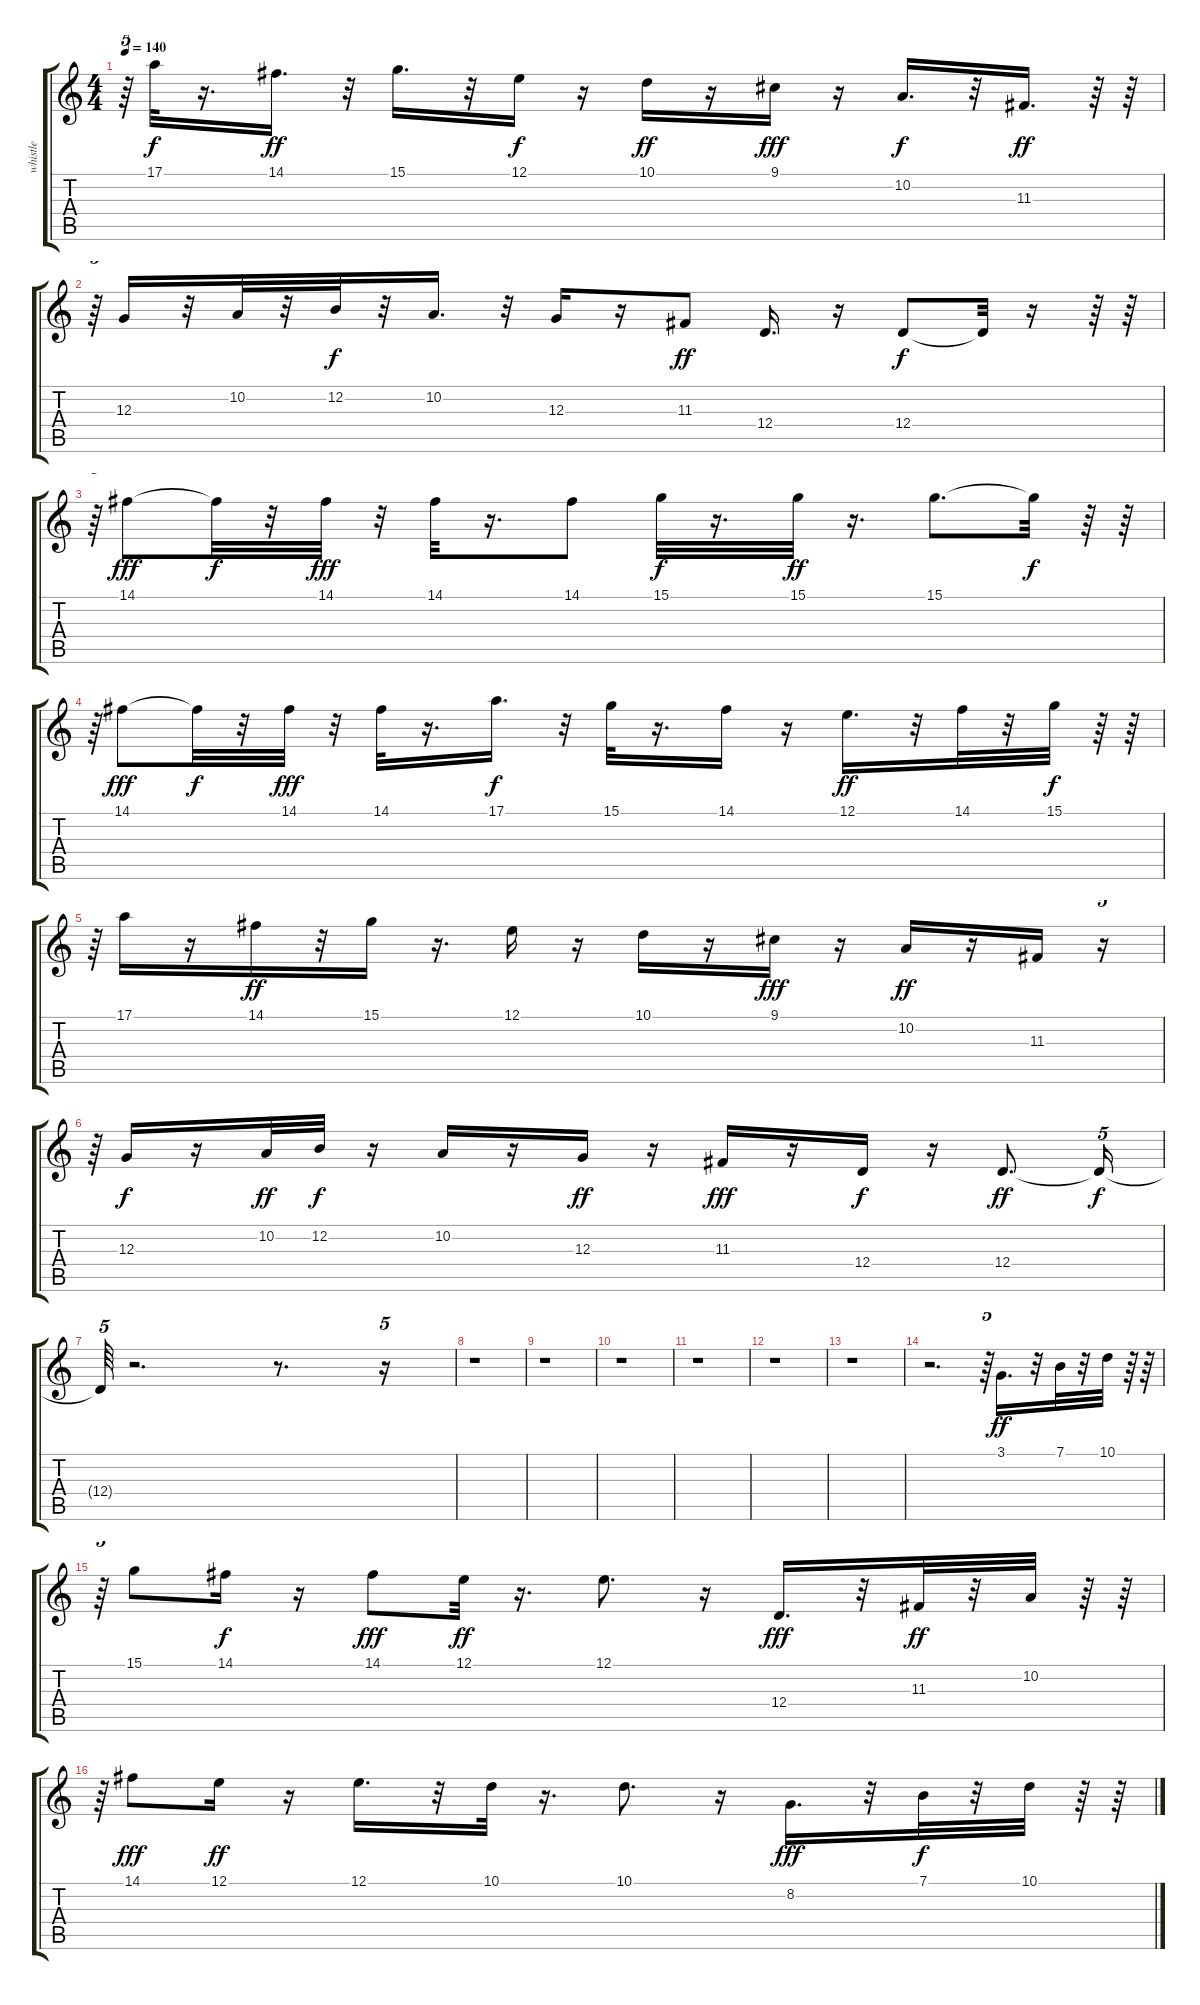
\track ("whistle" "whistle") {instrument whistle}
\staff {score tabs}
\tuning (E4 B3 G3 D3 A2 E2) {hide}
\ts (4 4)
\tempo 140
\clef g2
\ks c
r.64{tu (5 4) dy p} 17.1.32{dy f} r.16{d} 14.1.16{d dy ff} r.32 15.1.16{d} r.32 12.1.16{dy f} r.16 10.1.16{dy ff} r.16 9.1.16{dy fff} r.16 10.2.16{d dy f} r.32 11.3.16{d dy ff} r.64 r.64 |
r.64{tu (5 4)} 12.3.16 r.32 10.2.32 r.32 12.2.32{dy f} r.32 10.2.16{d} r.32 12.3.16 r.16 11.3.8{dy ff} 12.4.16{d} r.16 12.4.8{dy f} 12.4{t}.32 r.16 r.64 r.64 |
r.64{tu (5 4)} 14.1.8{dy fff} 14.1{t}.32{dy f} r.32 14.1.32{dy fff} r.32 14.1.32 r.16{d} 14.1.8 15.1.32{dy f} r.16{d} 15.1.32{dy ff} r.16{d} 15.1.8{d} 15.1{t}.32{dy f} r.64 r.64 |
r.64{tu (5 4)} 14.1.8{dy fff} 14.1{t}.32{dy f} r.32 14.1.32{dy fff} r.32 14.1.32 r.16{d} 17.1.16{d dy f} r.32 15.1.32 r.16{d} 14.1.16 r.16 12.1.16{d dy ff} r.32 14.1.32 r.32 15.1.32{dy f} r.64 r.64 |
r.64{tu (5 4)} 17.1.16 r.16 14.1.16{dy ff} r.32 15.1.16 r.16{d} 12.1.16 r.16 10.1.16 r.16 9.1.16{dy fff} r.16 10.2.16{dy ff} r.16 11.3.16 r.16{tu (5 4)} |
r.64{tu (5 4)} 12.3.16{dy f} r.16 10.2.32{dy ff} 12.2.32{dy f} r.16 10.2.16 r.16 12.3.16{dy ff} r.16 11.3.16{dy fff} r.16 12.4.16{dy f} r.16 12.4.8{d dy ff} 12.4{t}.16{tu (5 4) dy f} |
12.4{t}.64{tu (5 4)} r.2{d} r.8{d} r.16{tu (5 4)} |
r.1 |
r.1 |
r.1 |
r.1 |
r.1 |
r.1 |
r.2{d} r.64{tu (5 4)} 3.1.16{d dy ff} r.32 7.1.32 r.32 10.1.32 r.64 r.64 |
r.64{tu (5 4)} 15.1.8 14.1.16{dy f} r.16 14.1.8{dy fff} 12.1.32{dy ff} r.16{d} 12.1.8{d} r.16 12.4.16{d dy fff} r.32 11.3.32{dy ff} r.32 10.2.32 r.64 r.64 |
r.64{tu (5 4)} 14.1.8{dy fff} 12.1.16{dy ff} r.16 12.1.16{d} r.32 10.1.32 r.16{d} 10.1.8{d} r.16 8.2.16{d dy fff} r.32 7.1.32{dy f} r.32 10.1.32 r.64 r.64
